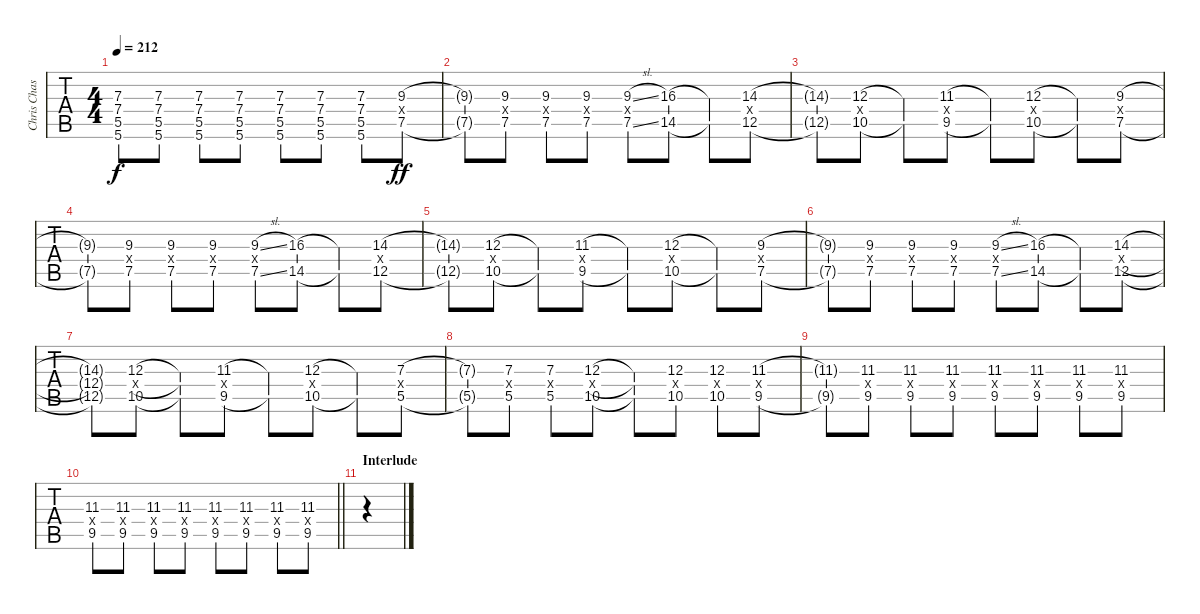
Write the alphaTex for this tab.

\track ("Chris Chasse - Guitar One" "Chris Chas") {instrument distortionguitar}
\staff {tabs}
\tuning (Eb4 Bb3 Gb3 Db3 Ab2 Eb2) {hide}
\ts (4 4)
\tempo 212
\clef g2
\ks c
(7.3{t} 7.4{t} 5.5{t} 5.6{t}).8{dy f} (7.3 7.4 5.5 5.6).8 (7.3 7.4 5.5 5.6).8 (7.3 7.4 5.5 5.6).8 (7.3 7.4 5.5 5.6).8 (7.3 7.4 5.5 5.6).8 (7.3 7.4 5.5 5.6).8 (9.3 7.4{x} 7.5).8{dy ff} |
(9.3{t} 7.5{t}).8 (9.3 7.4{x} 7.5).8 (9.3 7.4{x} 7.5).8 (9.3 7.4{x} 7.5).8 (9.3{sl} 7.4{x} 7.5{sl}).8 (16.3 14.5).8 (16.3{t} 14.5{t}).8 (14.3 12.4{x} 12.5).8 |
(14.3{t} 12.5{t}).8 (12.3 10.4{x} 10.5).8 (12.3{t} 10.5{t}).8 (11.3 9.4{x} 9.5).8 (11.3{t} 9.5{t}).8 (12.3 10.4{x} 10.5).8 (12.3{t} 10.5{t}).8 (9.3 7.4{x} 7.5).8 |
(9.3{t} 7.5{t}).8 (9.3 7.4{x} 7.5).8 (9.3 7.4{x} 7.5).8 (9.3 7.4{x} 7.5).8 (9.3{sl} 7.4{x} 7.5{sl}).8 (16.3 14.5).8 (16.3{t} 14.5{t}).8 (14.3 12.4{x} 12.5).8 |
(14.3{t} 12.5{t}).8 (12.3 10.4{x} 10.5).8 (12.3{t} 10.5{t}).8 (11.3 9.4{x} 9.5).8 (11.3{t} 9.5{t}).8 (12.3 10.4{x} 10.5).8 (12.3{t} 10.5{t}).8 (9.3 7.4{x} 7.5).8 |
(9.3{t} 7.5{t}).8 (9.3 7.4{x} 7.5).8 (9.3 7.4{x} 7.5).8 (9.3 7.4{x} 7.5).8 (9.3{sl} 7.4{x} 7.5{sl}).8 (16.3 14.5).8 (16.3{t} 14.5{t}).8 (14.3 12.4{x} 12.5).8 |
(14.3{t} 12.4{t} 12.5{t}).8 (12.3 10.4{x} 10.5).8 (12.3{t} 10.4{t} 10.5{t}).8 (11.3 9.4{x} 9.5).8 (11.3{t} 9.5{t}).8 (12.3 10.4{x} 10.5).8 (12.3{t} 10.5{t}).8 (7.3 5.4{x} 5.5).8 |
(7.3{t} 5.5{t}).8 (7.3 5.4{x} 5.5).8 (7.3 5.4{x} 5.5).8 (12.3 10.4{x} 10.5).8 (12.3{t} 10.4{t} 10.5{t}).8 (12.3 10.4{x} 10.5).8 (12.3 10.4{x} 10.5).8 (11.3 9.4{x} 9.5).8 |
(11.3{t} 9.5{t}).8 (11.3 9.4{x} 9.5).8 (11.3 9.4{x} 9.5).8 (11.3 9.4{x} 9.5).8 (11.3 9.4{x} 9.5).8 (11.3 9.4{x} 9.5).8 (11.3 9.4{x} 9.5).8 (11.3 9.4{x} 9.5).8 |
\barLineRight lightlight
(11.3 9.4{x} 9.5).8 (11.3 9.4{x} 9.5).8 (11.3 9.4{x} 9.5).8 (11.3 9.4{x} 9.5).8 (11.3 9.4{x} 9.5).8 (11.3 9.4{x} 9.5).8 (11.3 9.4{x} 9.5).8 (11.3 9.4{x} 9.5).8 |
\section ("" "Interlude")
